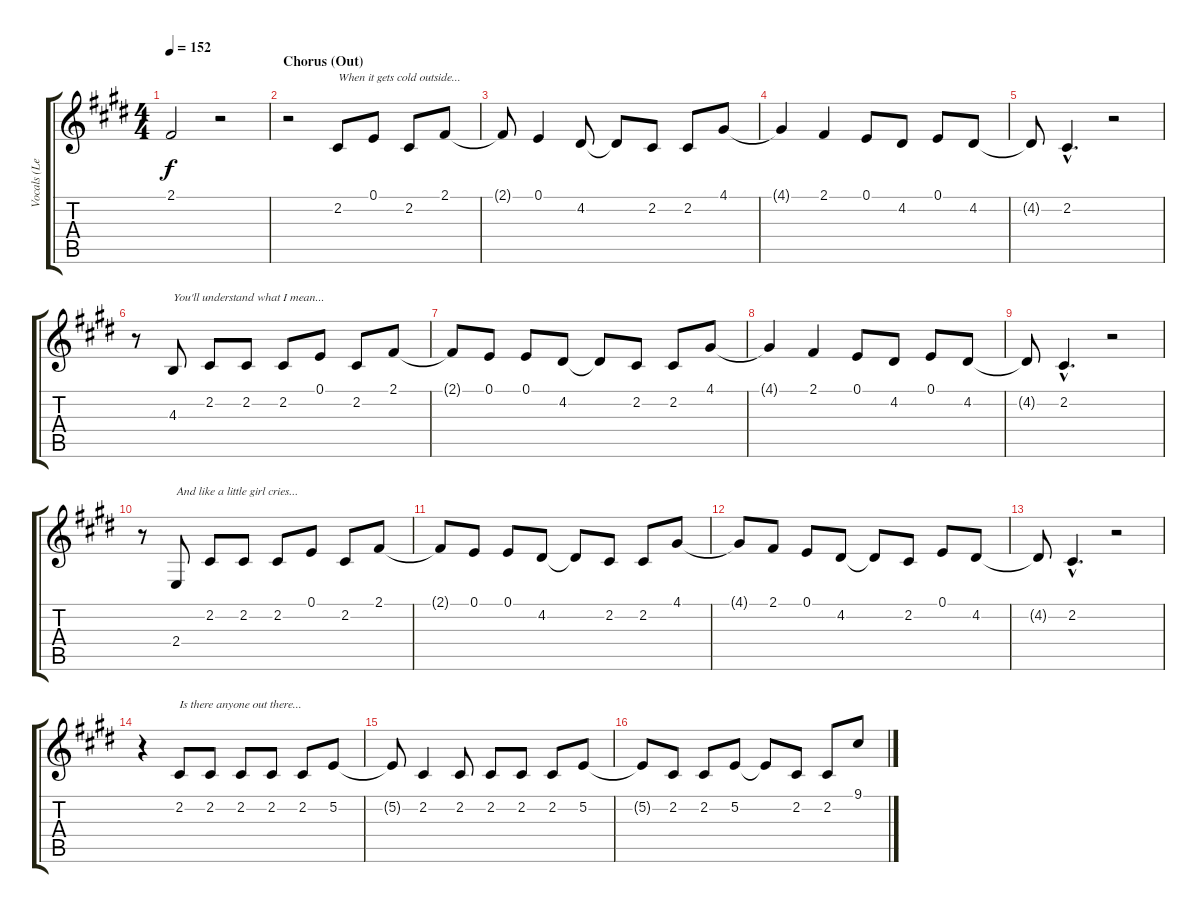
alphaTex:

\track ("Vocals (Lead)" "Vocals (Le") {instrument frenchhorn}
\staff {score tabs}
\tuning (E4 B3 G3 D3 A2 E2) {hide}
\ts (4 4)
\tempo 152
\clef g2
\ks c#minor
2.1{t}.2{dy f} r.2 |
\section ("" "Chorus (Out)")
r.2 2.2.8{txt "When it gets cold outside..."} 0.1.8 2.2.8 2.1.8 |
2.1{t}.8 0.1.4 4.2.8 4.2{t}.8 2.2.8 2.2.8 4.1.8 |
4.1{t}.4 2.1.4 0.1.8 4.2.8 0.1.8 4.2.8 |
4.2{t}.8 2.2{hac}.4{d} r.2 |
r.8 4.3.8{txt "You'll understand what I mean..."} 2.2.8 2.2.8 2.2.8 0.1.8 2.2.8 2.1.8 |
2.1{t}.8 0.1.8 0.1.8 4.2.8 4.2{t}.8 2.2.8 2.2.8 4.1.8 |
4.1{t}.4 2.1.4 0.1.8 4.2.8 0.1.8 4.2.8 |
4.2{t}.8 2.2{hac}.4{d} r.2 |
r.8 2.4.8{txt "And like a little girl cries..."} 2.2.8 2.2.8 2.2.8 0.1.8 2.2.8 2.1.8 |
2.1{t}.8 0.1.8 0.1.8 4.2.8 4.2{t}.8 2.2.8 2.2.8 4.1.8 |
4.1{t}.8 2.1.8 0.1.8 4.2.8 4.2{t}.8 2.2.8 0.1.8 4.2.8 |
4.2{t}.8 2.2{hac}.4{d} r.2 |
r.4 2.2.8{txt "Is there anyone out there..."} 2.2.8 2.2.8 2.2.8 2.2.8 5.2.8 |
5.2{t}.8 2.2.4 2.2.8 2.2.8 2.2.8 2.2.8 5.2.8 |
5.2{t}.8 2.2.8 2.2.8 5.2.8 5.2{t}.8 2.2.8 2.2.8 9.1.8
